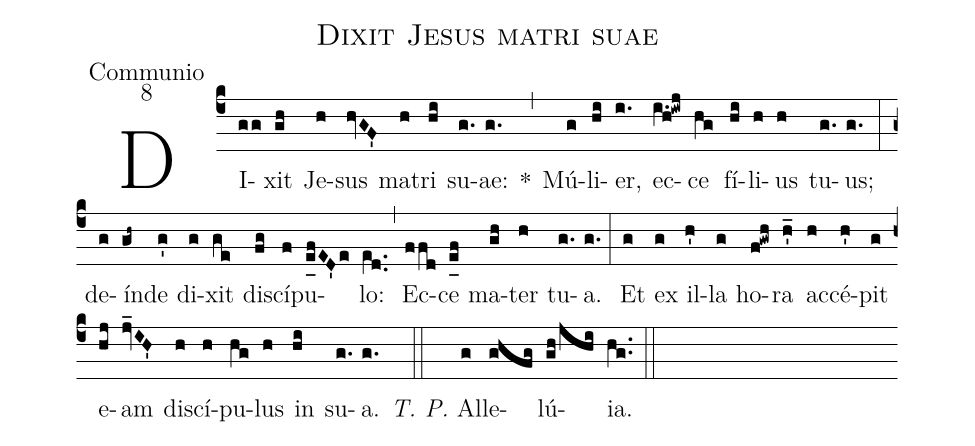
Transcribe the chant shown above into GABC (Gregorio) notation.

name:Dixit Jesus matri suae;
office-part:Communio;
mode:8;
%%
(c4) DI(gg)xit(gh) Je(h)sus(hvGF') ma(h)tri(hi) su(g.)ae:(g.) *(,) Mú(g)li(hi)er,(i.) ec(i.h!iwj)ce(hg) fí(hi)li(h)us(h) tu(g.)us;(g.) (:) de(g)ín(gh~)de(g') di(g)xit(ge) di(fg)scí(f)pu(e_[uh:l]fED'e)lo:(e[ll:1]d..) (,) Ec(ffd)ce(e_[uh:l]f) ma(gh)ter(h) tu(g.)a.(g.) (:) Et(g) ex(g) il(h')la(g) ho(f!gwh)ra(h'_) ac(h)cé(h')pit(g) e(hj)am(jv_IH') di(h)scí(h)pu(hg)lus(h) in(hi) su(g.)a.(g.) (::) <i>T. P.</i> Al(g)le(ghfg)lú(gh/jhi){ia}.(hg..) (::)
